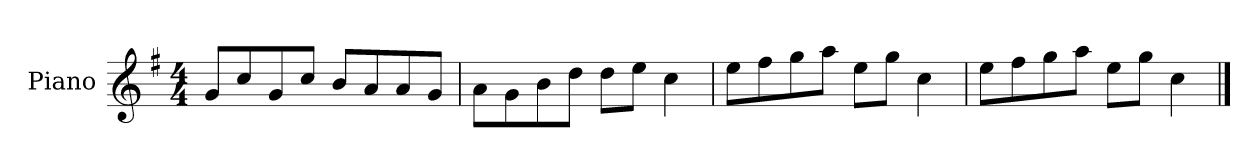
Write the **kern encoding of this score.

**kern
*part1
*staff1
*I"Piano
*I'P-no
*clefG2
*k[f#]
*M4/4
*MM90
=1
8g/L
8cc/
8g/
8cc/J
8b/L
8a/
8a/
8g/J
=2
8a\L
8g\
8b\
8dd\J
8dd\L
8ee\J
4cc\
=3
8ee\L
8ff#\
8gg\
8aa\J
8ee\L
8gg\J
4cc\
=4
8ee\L
8ff#\
8gg\
8aa\J
8ee\L
8gg\J
4cc\
==
*-
